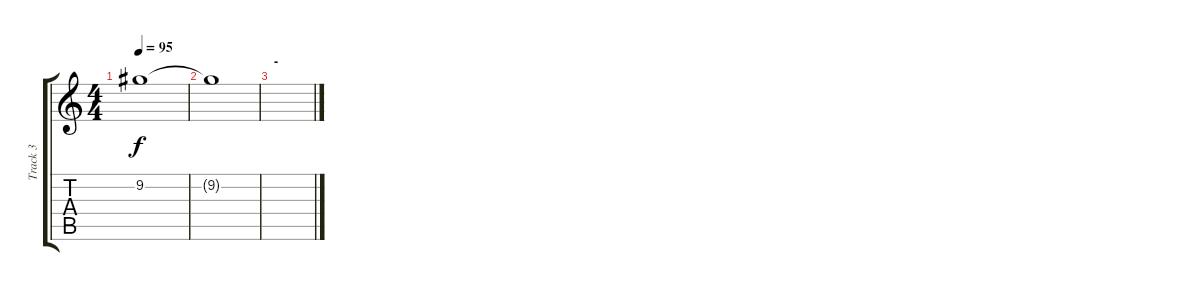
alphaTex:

\track ("Track 3" "Track 3") {instrument electricguitarjazz}
\staff {score tabs}
\tuning (E4 B3 G3 D3 A2 E2) {hide}
\ts (4 4)
\tempo 95
\clef g2
\ks c
9.2{t}.1{dy f} |
9.2{t}.1 |
\section ("" "-")
